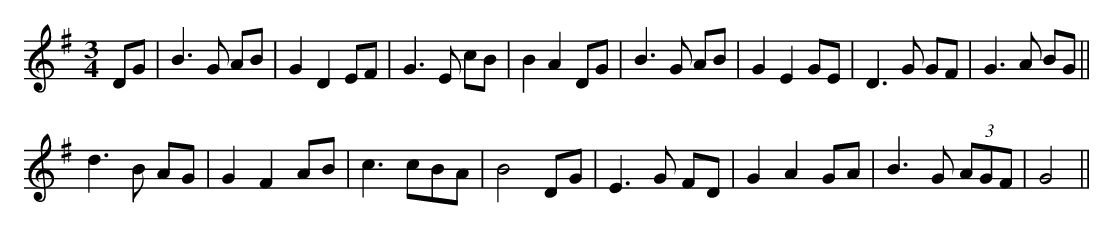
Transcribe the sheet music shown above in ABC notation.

X:1
M:3/4
K:G
DG|B3G AB|G2D2EF|G3E cB|B2A2DG|B3G AB|G2E2GE|D3G GF|G3A BG||
d3B AG|G2F2 AB|c3cBA|B4 DG|E3G FD|G2A2 GA|B3 G (3AGF|G4||
